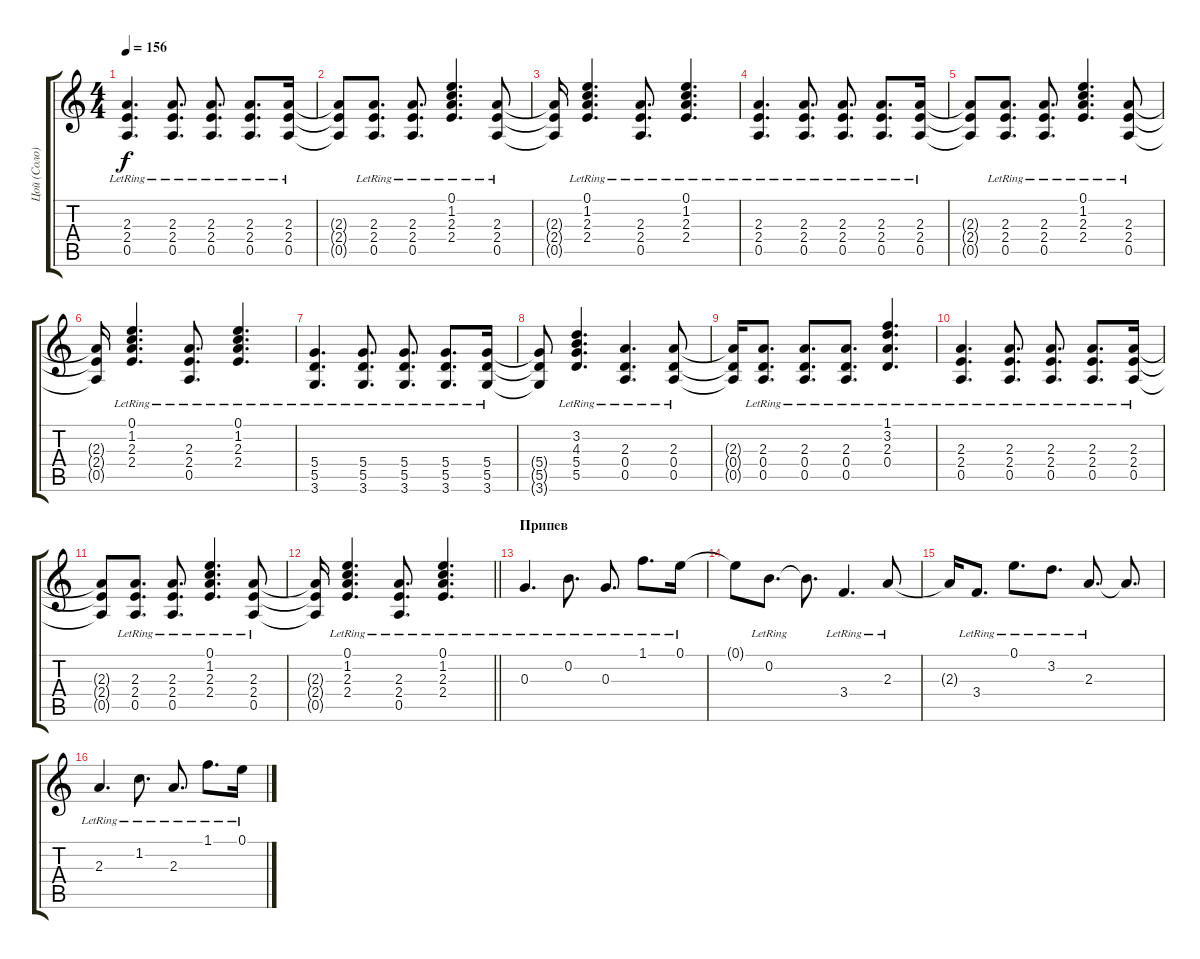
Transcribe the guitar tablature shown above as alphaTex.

\track ("Цой (Соло)" "Цой (Соло)") {instrument electricguitarclean}
\staff {score tabs}
\tuning (E4 B3 G3 D3 A2 E2) {hide}
\ts (4 4)
\tempo 156
\clef g2
\ks c
(2.3{lr} 2.4{lr} 0.5{lr}).4{d dy f volume 8 instrument electricguitarmuted} (2.3{lr} 2.4{lr} 0.5{lr}).8{d} (2.3{lr} 2.4{lr} 0.5{lr}).8{d} (2.3{lr} 2.4{lr} 0.5{lr}).8{d} (2.3{lr} 2.4{lr} 0.5{lr}).16 |
(2.3{t} 2.4{t} 0.5{t}).8 (2.3{lr} 2.4{lr} 0.5{lr}).8{d} (2.3{lr} 2.4{lr} 0.5{lr}).8{d} (0.1{lr} 1.2{lr} 2.3{lr} 2.4{lr}).4{d instrument electricguitarclean} (2.3{lr} 2.4{lr} 0.5{lr}).8{instrument electricguitarmuted} |
(2.3{t} 2.4{t} 0.5{t}).16 (0.1{lr} 1.2{lr} 2.3{lr} 2.4{lr}).4{d instrument electricguitarclean} (2.3{lr} 2.4{lr} 0.5{lr}).8{d instrument electricguitarmuted} (0.1{lr} 1.2{lr} 2.3{lr} 2.4{lr}).4{d instrument electricguitarclean} |
(2.3{lr} 2.4{lr} 0.5{lr}).4{d volume 8 instrument electricguitarmuted} (2.3{lr} 2.4{lr} 0.5{lr}).8{d} (2.3{lr} 2.4{lr} 0.5{lr}).8{d} (2.3{lr} 2.4{lr} 0.5{lr}).8{d} (2.3{lr} 2.4{lr} 0.5{lr}).16 |
(2.3{t} 2.4{t} 0.5{t}).8 (2.3{lr} 2.4{lr} 0.5{lr}).8{d} (2.3{lr} 2.4{lr} 0.5{lr}).8{d} (0.1{lr} 1.2{lr} 2.3{lr} 2.4{lr}).4{d instrument electricguitarclean} (2.3{lr} 2.4{lr} 0.5{lr}).8{instrument electricguitarmuted} |
(2.3{t} 2.4{t} 0.5{t}).16 (0.1{lr} 1.2{lr} 2.3{lr} 2.4{lr}).4{d instrument electricguitarclean} (2.3{lr} 2.4{lr} 0.5{lr}).8{d instrument electricguitarmuted} (0.1{lr} 1.2{lr} 2.3{lr} 2.4{lr}).4{d instrument electricguitarclean} |
(5.4{lr} 5.5{lr} 3.6{lr}).4{d instrument electricguitarmuted} (5.4{lr} 5.5{lr} 3.6{lr}).8{d} (5.4{lr} 5.5{lr} 3.6{lr}).8{d} (5.4{lr} 5.5{lr} 3.6{lr}).8{d} (5.4{lr} 5.5{lr} 3.6{lr}).16 |
(5.4{t} 5.5{t} 3.6{t}).8 (3.2{lr} 4.3{lr} 5.4{lr} 5.5{lr}).4{d instrument electricguitarclean} (2.3{lr} 0.4{lr} 0.5{lr}).4{d instrument electricguitarmuted} (2.3{lr} 0.4{lr} 0.5{lr}).8 |
(2.3{t} 0.4{t} 0.5{t}).16 (2.3{lr} 0.4{lr} 0.5{lr}).8{d} (2.3{lr} 0.4{lr} 0.5{lr}).8{d} (2.3{lr} 0.4{lr} 0.5{lr}).8{d} (1.1{lr} 3.2{lr} 2.3{lr} 0.4{lr}).4{d instrument electricguitarclean} |
(2.3{lr} 2.4{lr} 0.5{lr}).4{d volume 8 instrument electricguitarmuted} (2.3{lr} 2.4{lr} 0.5{lr}).8{d} (2.3{lr} 2.4{lr} 0.5{lr}).8{d} (2.3{lr} 2.4{lr} 0.5{lr}).8{d} (2.3{lr} 2.4{lr} 0.5{lr}).16 |
(2.3{t} 2.4{t} 0.5{t}).8 (2.3{lr} 2.4{lr} 0.5{lr}).8{d} (2.3{lr} 2.4{lr} 0.5{lr}).8{d} (0.1{lr} 1.2{lr} 2.3{lr} 2.4{lr}).4{d instrument electricguitarclean} (2.3{lr} 2.4{lr} 0.5{lr}).8{instrument electricguitarmuted} |
\barLineRight lightlight
(2.3{t} 2.4{t} 0.5{t}).16 (0.1{lr} 1.2{lr} 2.3{lr} 2.4{lr}).4{d instrument electricguitarclean} (2.3{lr} 2.4{lr} 0.5{lr}).8{d instrument electricguitarmuted} (0.1{lr} 1.2{lr} 2.3{lr} 2.4{lr}).4{d instrument electricguitarclean} |
\section ("" "Припев")
0.3{lr}.4{d volume 11} 0.2{lr}.8{d} 0.3{lr}.8{d} 1.1{lr}.8{d} 0.1{lr}.16 |
0.1{t}.8 0.2{lr}.8{d} 0.2{t}.8{d} 3.4{lr}.4{d} 2.3{lr}.8 |
2.3{t}.16 3.4{lr}.8{d} 0.1{lr}.8{d} 3.2{lr}.8{d} 2.3{lr}.8{d} 2.3{t}.8{d} |
2.3{lr}.4{d} 1.2{lr}.8{d} 2.3{lr}.8{d} 1.1{lr}.8{d} 0.1{lr}.16
